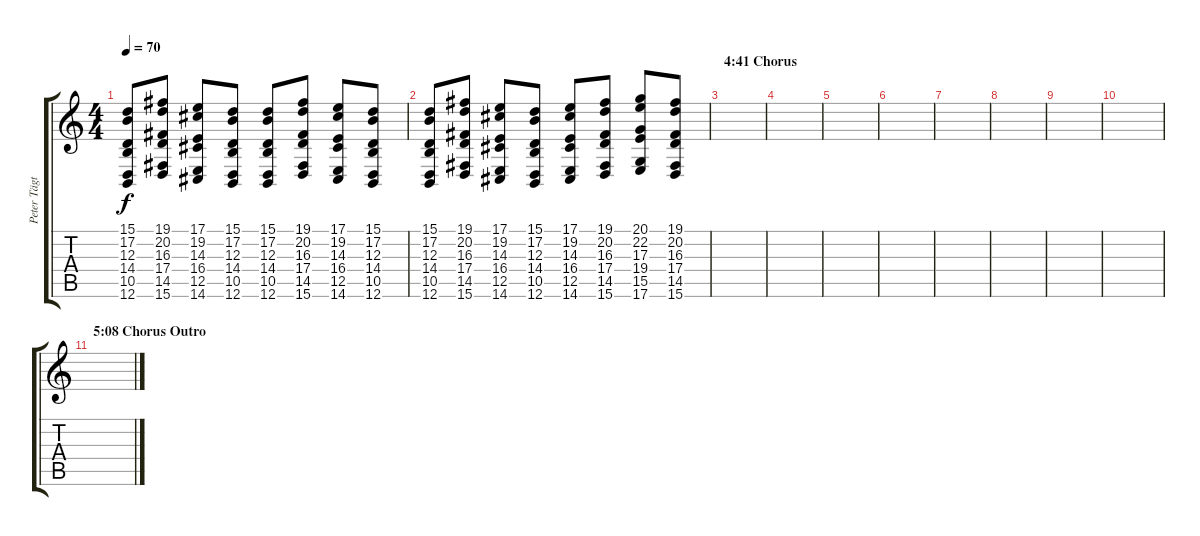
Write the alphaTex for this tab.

\track ("Peter Tägtgren (Keys + Rhythm Guitar)" "Peter Tägt") {instrument choiraahs}
\staff {score tabs}
\tuning (B3 Gb3 D3 A2 E2 B1) {hide}
\ts (4 4)
\tempo 70
\clef g2
\ks c
(15.1 17.2 12.3 14.4 10.5 12.6).8{dy f} (19.1 20.2 16.3 17.4 14.5 15.6).8 (17.1 19.2 14.3 16.4 12.5 14.6).8 (15.1 17.2 12.3 14.4 10.5 12.6).8 (15.1 17.2 12.3 14.4 10.5 12.6).8 (19.1 20.2 16.3 17.4 14.5 15.6).8 (17.1 19.2 14.3 16.4 12.5 14.6).8 (15.1 17.2 12.3 14.4 10.5 12.6).8 |
(15.1 17.2 12.3 14.4 10.5 12.6).8 (19.1 20.2 16.3 17.4 14.5 15.6).8 (17.1 19.2 14.3 16.4 12.5 14.6).8 (15.1 17.2 12.3 14.4 10.5 12.6).8 (17.1 19.2 14.3 16.4 12.5 14.6).8 (19.1 20.2 16.3 17.4 14.5 15.6).8 (20.1 22.2 17.3 19.4 15.5 17.6).8 (19.1 20.2 16.3 17.4 14.5 15.6).8 |
\section ("" "4:41 Chorus")
|
|
|
|
|
|
|
|
\section ("" "5:08 Chorus Outro")
